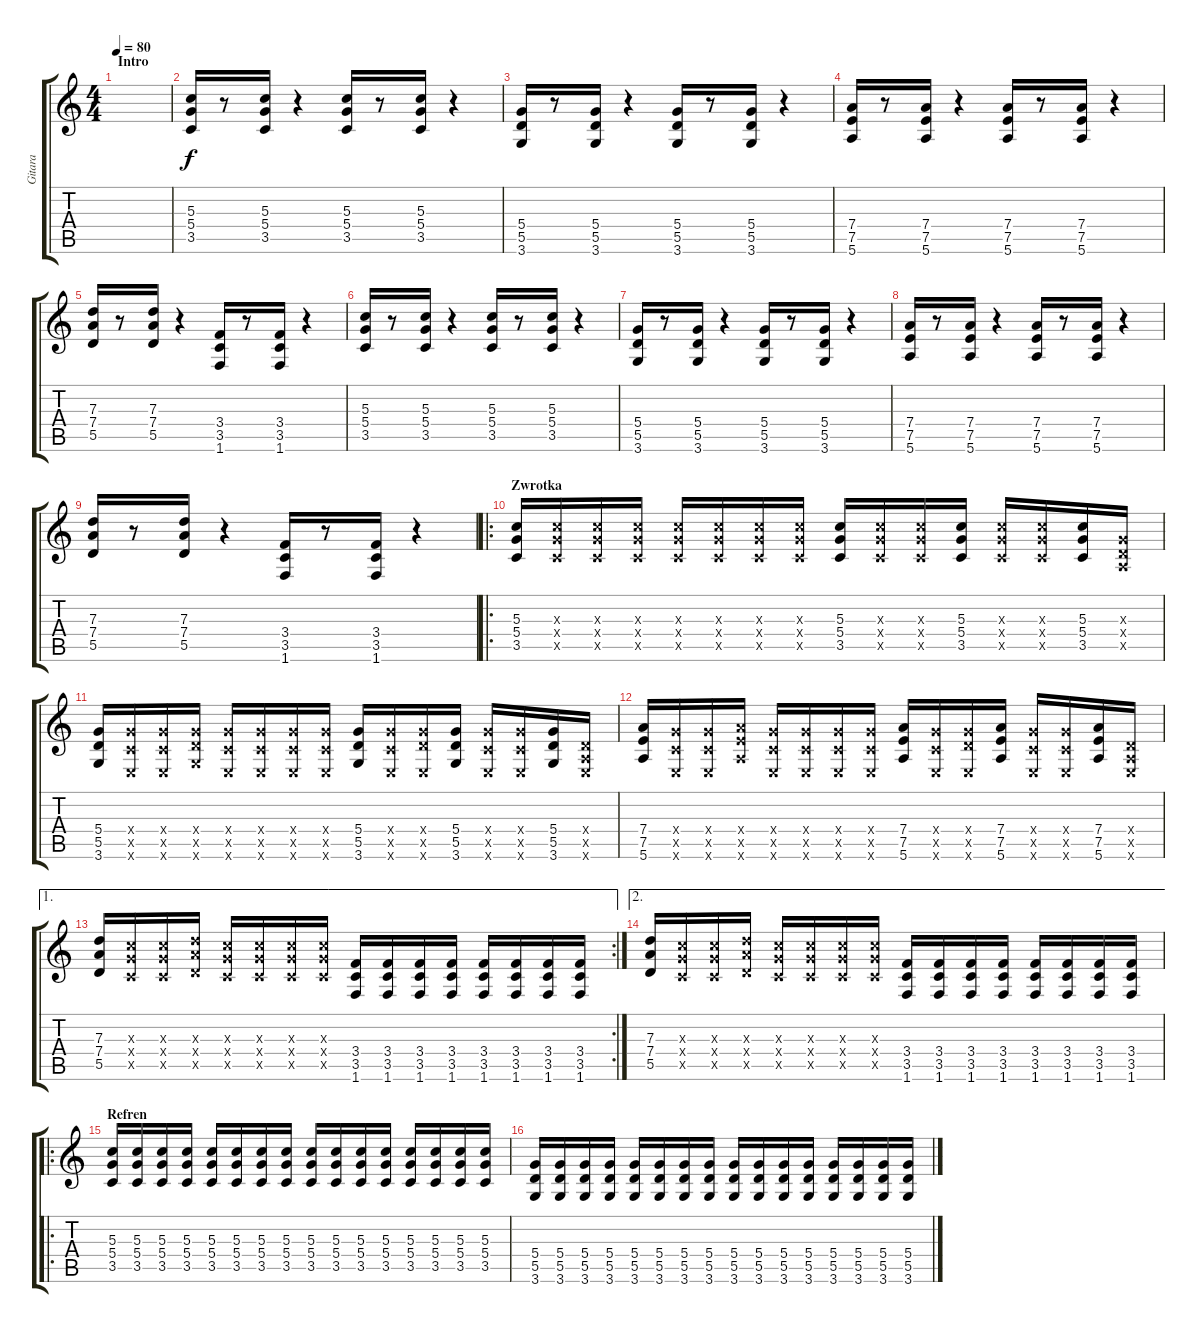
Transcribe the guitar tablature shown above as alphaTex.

\track ("Gitara" "Gitara") {instrument overdrivenguitar}
\staff {score tabs}
\tuning (E4 B3 G3 D3 A2 E2) {hide}
\ts (4 4)
\section ("" "Intro")
\tempo 80
\clef g2
\ks c
|
(5.3 5.4 3.5).16 r.8 (5.3 5.4 3.5).16 r.4 (5.3 5.4 3.5).16 r.8 (5.3 5.4 3.5).16 r.4 |
(5.4 5.5 3.6).16 r.8 (5.4 5.5 3.6).16 r.4 (5.4 5.5 3.6).16 r.8 (5.4 5.5 3.6).16 r.4 |
(7.4 7.5 5.6).16 r.8 (7.4 7.5 5.6).16 r.4 (7.4 7.5 5.6).16 r.8 (7.4 7.5 5.6).16 r.4 |
(7.3 7.4 5.5).16 r.8 (7.3 7.4 5.5).16 r.4 (3.4 3.5 1.6).16 r.8 (3.4 3.5 1.6).16 r.4 |
(5.3 5.4 3.5).16 r.8 (5.3 5.4 3.5).16 r.4 (5.3 5.4 3.5).16 r.8 (5.3 5.4 3.5).16 r.4 |
(5.4 5.5 3.6).16 r.8 (5.4 5.5 3.6).16 r.4 (5.4 5.5 3.6).16 r.8 (5.4 5.5 3.6).16 r.4 |
(7.4 7.5 5.6).16 r.8 (7.4 7.5 5.6).16 r.4 (7.4 7.5 5.6).16 r.8 (7.4 7.5 5.6).16 r.4 |
(7.3 7.4 5.5).16 r.8 (7.3 7.4 5.5).16 r.4 (3.4 3.5 1.6).16 r.8 (3.4 3.5 1.6).16 r.4 |
\ro
\section ("" "Zwrotka")
(5.3 5.4 3.5).16 (5.3{x} 5.4{x} 3.5{x}).16 (5.3{x} 5.4{x} 3.5{x}).16 (5.3{x} 5.4{x} 3.5{x}).16 (5.3{x} 5.4{x} 3.5{x}).16 (5.3{x} 5.4{x} 3.5{x}).16 (5.3{x} 5.4{x} 3.5{x}).16 (5.3{x} 5.4{x} 3.5{x}).16 (5.3 5.4 3.5).16 (5.3{x} 5.4{x} 3.5{x}).16 (5.3{x} 5.4{x} 3.5{x}).16 (5.3 5.4 3.5).16 (5.3{x} 5.4{x} 3.5{x}).16 (5.3{x} 5.4{x} 3.5{x}).16 (5.3 5.4 3.5).16 (0.3{x} 0.4{x} 0.5{x}).16 |
(5.4 5.5 3.6).16 (5.4{x} 3.5{x} 0.6{x}).16 (5.4{x} 3.5{x} 0.6{x}).16 (5.4{x} 5.5{x} 3.6{x}).16 (5.4{x} 3.5{x} 0.6{x}).16 (5.4{x} 3.5{x} 0.6{x}).16 (5.4{x} 3.5{x} 0.6{x}).16 (5.4{x} 3.5{x} 0.6{x}).16 (5.4 5.5 3.6).16 (5.4{x} 3.5{x} 0.6{x}).16 (5.4{x} 5.5{x} 0.6{x}).16 (5.4 5.5 3.6).16 (5.4{x} 3.5{x} 0.6{x}).16 (5.4{x} 3.5{x} 0.6{x}).16 (5.4 5.5 3.6).16 (0.4{x} 0.5{x} 0.6{x}).16 |
(7.4 7.5 5.6).16 (5.4{x} 3.5{x} 0.6{x}).16 (5.4{x} 3.5{x} 0.6{x}).16 (7.4{x} 7.5{x} 5.6{x}).16 (5.4{x} 3.5{x} 0.6{x}).16 (5.4{x} 3.5{x} 0.6{x}).16 (5.4{x} 3.5{x} 0.6{x}).16 (5.4{x} 3.5{x} 0.6{x}).16 (7.4 7.5 5.6).16 (5.4{x} 3.5{x} 0.6{x}).16 (5.4{x} 5.5{x} 0.6{x}).16 (7.4 7.5 5.6).16 (5.4{x} 3.5{x} 0.6{x}).16 (5.4{x} 3.5{x} 0.6{x}).16 (7.4 7.5 5.6).16 (0.4{x} 0.5{x} 0.6{x}).16 |
\ae 1
\rc 2
(7.3 7.4 5.5).16 (5.3{x} 5.4{x} 3.5{x}).16 (5.3{x} 5.4{x} 3.5{x}).16 (7.3{x} 7.4{x} 5.5{x}).16 (5.3{x} 5.4{x} 3.5{x}).16 (5.3{x} 5.4{x} 3.5{x}).16 (5.3{x} 5.4{x} 3.5{x}).16 (5.3{x} 5.4{x} 3.5{x}).16 (3.4 3.5 1.6).16 (3.4 3.5 1.6).16 (3.4 3.5 1.6).16 (3.4 3.5 1.6).16 (3.4 3.5 1.6).16 (3.4 3.5 1.6).16 (3.4 3.5 1.6).16 (3.4 3.5 1.6).16 |
\ae 2
(7.3 7.4 5.5).16 (5.3{x} 5.4{x} 3.5{x}).16 (5.3{x} 5.4{x} 3.5{x}).16 (7.3{x} 7.4{x} 5.5{x}).16 (5.3{x} 5.4{x} 3.5{x}).16 (5.3{x} 5.4{x} 3.5{x}).16 (5.3{x} 5.4{x} 3.5{x}).16 (5.3{x} 5.4{x} 3.5{x}).16 (3.4 3.5 1.6).16 (3.4 3.5 1.6).16 (3.4 3.5 1.6).16 (3.4 3.5 1.6).16 (3.4 3.5 1.6).16 (3.4 3.5 1.6).16 (3.4 3.5 1.6).16 (3.4 3.5 1.6).16 |
\ro
\section ("" "Refren")
(5.3 5.4 3.5).16 (5.3 5.4 3.5).16 (5.3 5.4 3.5).16 (5.3 5.4 3.5).16 (5.3 5.4 3.5).16 (5.3 5.4 3.5).16 (5.3 5.4 3.5).16 (5.3 5.4 3.5).16 (5.3 5.4 3.5).16 (5.3 5.4 3.5).16 (5.3 5.4 3.5).16 (5.3 5.4 3.5).16 (5.3 5.4 3.5).16 (5.3 5.4 3.5).16 (5.3 5.4 3.5).16 (5.3 5.4 3.5).16 |
(5.4 5.5 3.6).16 (5.4 5.5 3.6).16 (5.4 5.5 3.6).16 (5.4 5.5 3.6).16 (5.4 5.5 3.6).16 (5.4 5.5 3.6).16 (5.4 5.5 3.6).16 (5.4 5.5 3.6).16 (5.4 5.5 3.6).16 (5.4 5.5 3.6).16 (5.4 5.5 3.6).16 (5.4 5.5 3.6).16 (5.4 5.5 3.6).16 (5.4 5.5 3.6).16 (5.4 5.5 3.6).16 (5.4 5.5 3.6).16
